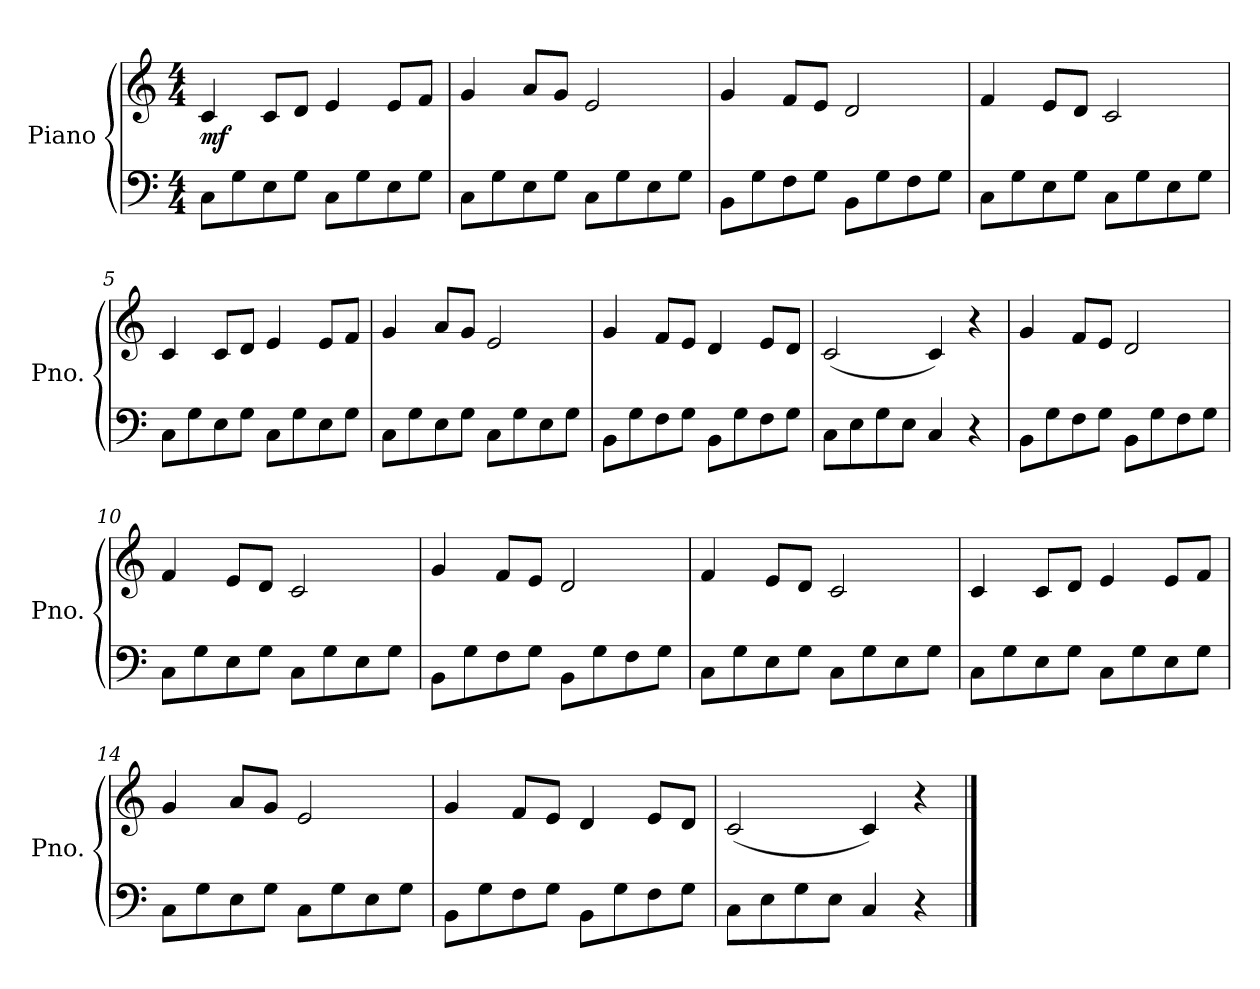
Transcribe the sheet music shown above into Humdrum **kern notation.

**kern	**kern	**dynam
*part1	*part1	*part1
*staff2	*staff1	*staff1/2
*I"Piano	*	*
*I'Pno.	*	*
*clefF4	*clefG2	*
*k[]	*k[]	*
*M4/4	*M4/4	*
=1	=1	=1
!	!	!LO:DY:b
8C\L	4c/	mf
8G\	.	.
8E\	8c/L	.
8G\J	8d/J	.
8C\L	4e/	.
8G\	.	.
8E\	8e/L	.
8G\J	8f/J	.
=2	=2	=2
8C\L	4g/	.
8G\	.	.
8E\	8a/L	.
8G\J	8g/J	.
8C\L	2e/	.
8G\	.	.
8E\	.	.
8G\J	.	.
=3	=3	=3
8BB\L	4g/	.
8G\	.	.
8F\	8f/L	.
8G\J	8e/J	.
8BB\L	2d/	.
8G\	.	.
8F\	.	.
8G\J	.	.
=4	=4	=4
8C\L	4f/	.
8G\	.	.
8E\	8e/L	.
8G\J	8d/J	.
8C\L	2c/	.
8G\	.	.
8E\	.	.
8G\J	.	.
!!LO:LB:g=z
=5	=5	=5
8C\L	4c/	.
8G\	.	.
8E\	8c/L	.
8G\J	8d/J	.
8C\L	4e/	.
8G\	.	.
8E\	8e/L	.
8G\J	8f/J	.
=6	=6	=6
8C\L	4g/	.
8G\	.	.
8E\	8a/L	.
8G\J	8g/J	.
8C\L	2e/	.
8G\	.	.
8E\	.	.
8G\J	.	.
=7	=7	=7
8BB\L	4g/	.
8G\	.	.
8F\	8f/L	.
8G\J	8e/J	.
8BB\L	4d/	.
8G\	.	.
8F\	8e/L	.
8G\J	8d/J	.
=8	=8	=8
8C\L	(<2c/	.
8E\	.	.
8G\	.	.
8E\J	.	.
4C/	4c/)	.
4r	4r	.
!!LO:LB:g=z
=9	=9	=9
8BB\L	4g/	.
8G\	.	.
8F\	8f/L	.
8G\J	8e/J	.
8BB\L	2d/	.
8G\	.	.
8F\	.	.
8G\J	.	.
=10	=10	=10
8C\L	4f/	.
8G\	.	.
8E\	8e/L	.
8G\J	8d/J	.
8C\L	2c/	.
8G\	.	.
8E\	.	.
8G\J	.	.
=11	=11	=11
8BB\L	4g/	.
8G\	.	.
8F\	8f/L	.
8G\J	8e/J	.
8BB\L	2d/	.
8G\	.	.
8F\	.	.
8G\J	.	.
=12	=12	=12
8C\L	4f/	.
8G\	.	.
8E\	8e/L	.
8G\J	8d/J	.
8C\L	2c/	.
8G\	.	.
8E\	.	.
8G\J	.	.
!!LO:LB:g=z
=13	=13	=13
8C\L	4c/	.
8G\	.	.
8E\	8c/L	.
8G\J	8d/J	.
8C\L	4e/	.
8G\	.	.
8E\	8e/L	.
8G\J	8f/J	.
=14	=14	=14
8C\L	4g/	.
8G\	.	.
8E\	8a/L	.
8G\J	8g/J	.
8C\L	2e/	.
8G\	.	.
8E\	.	.
8G\J	.	.
=15	=15	=15
8BB\L	4g/	.
8G\	.	.
8F\	8f/L	.
8G\J	8e/J	.
8BB\L	4d/	.
8G\	.	.
8F\	8e/L	.
8G\J	8d/J	.
=16	=16	=16
8C\L	(<2c/	.
8E\	.	.
8G\	.	.
8E\J	.	.
4C/	4c/)	.
4r	4r	.
==	==	==
*-	*-	*-
